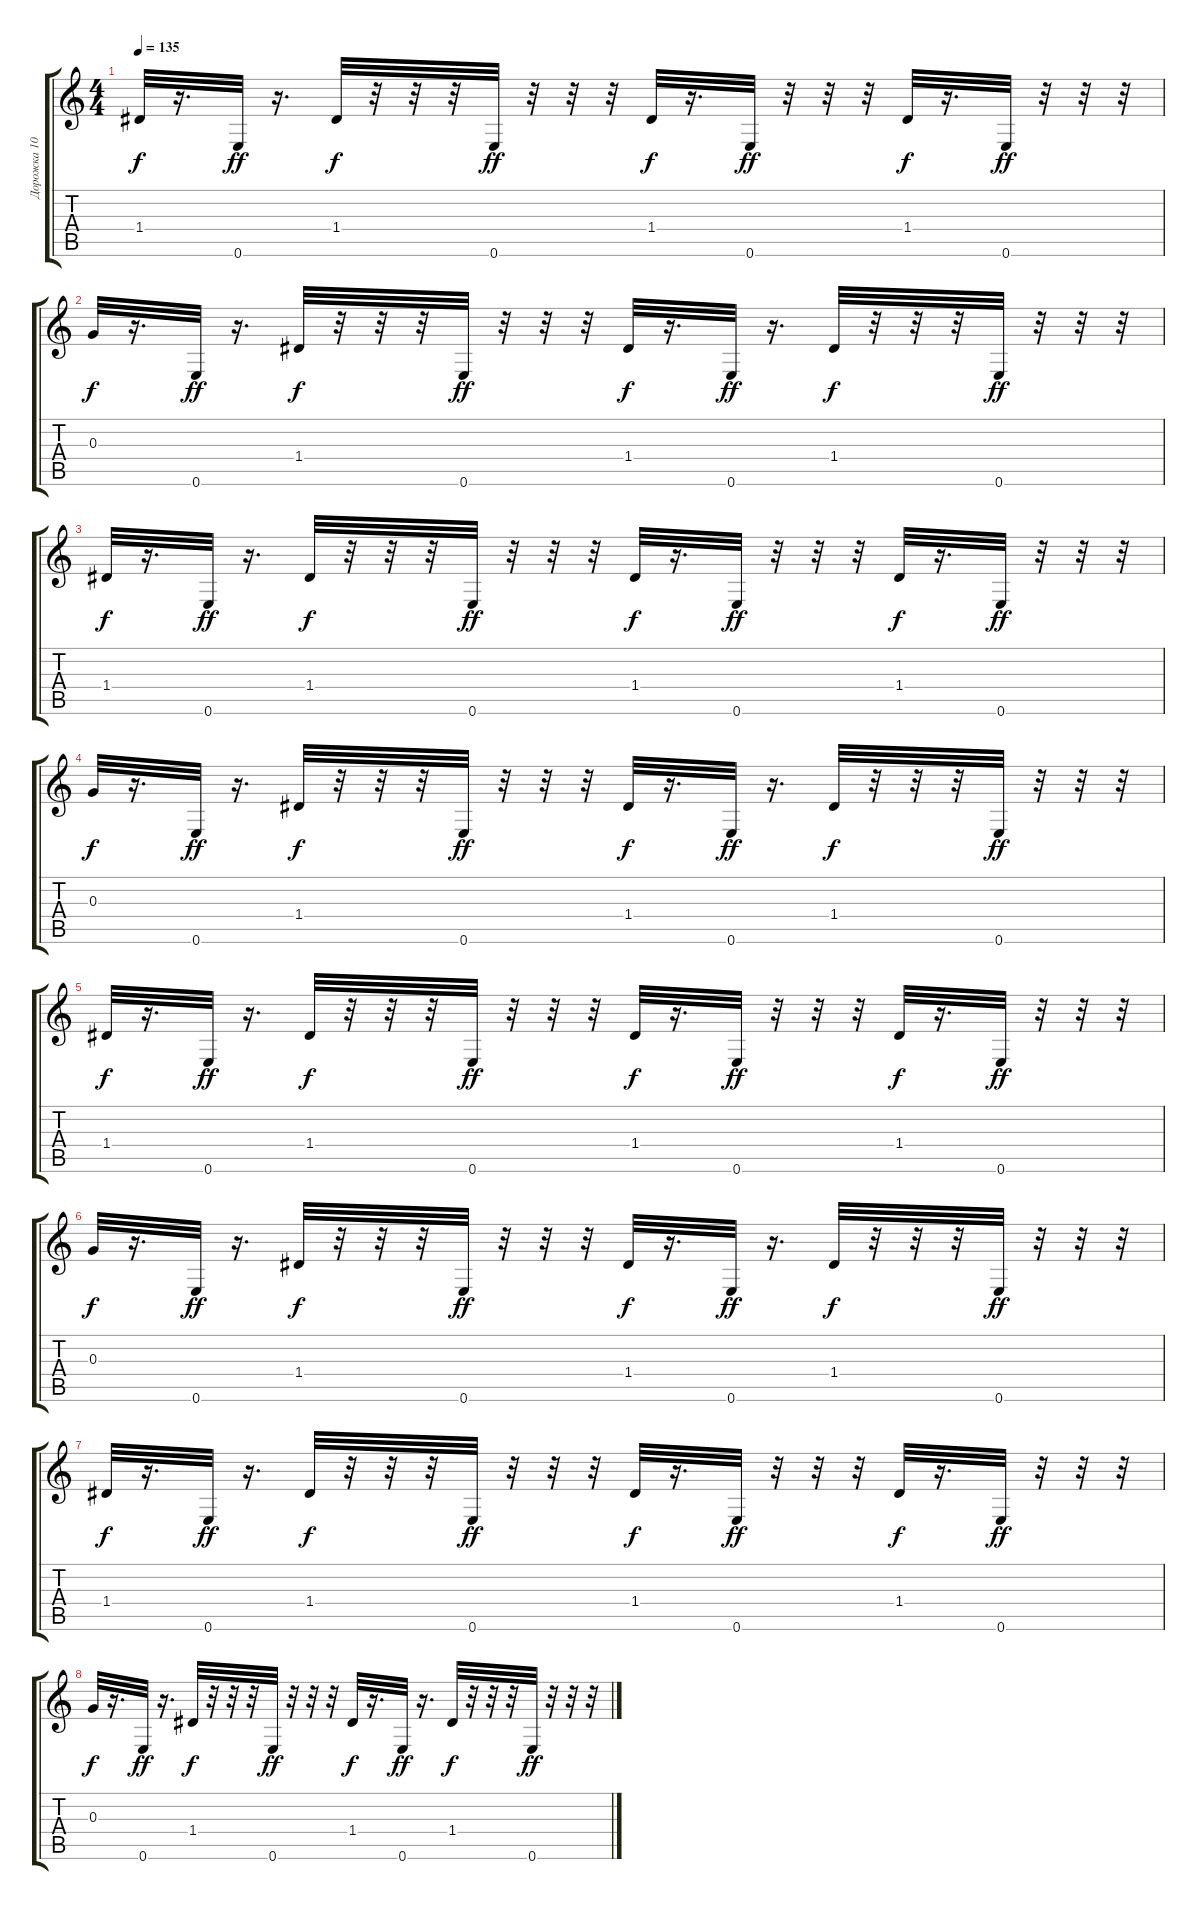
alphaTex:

\track ("Дорожка 10" "Дорожка 10") {instrument acousticguitarnylon}
\staff {score tabs}
\tuning (E4 B3 G3 D3 A2 E2) {hide}
\ts (4 4)
\tempo 135
\clef g2
\ks c
1.4.32{dy f} r.16{d} 0.6.32{dy ff} r.16{d} 1.4.32{dy f} r.32 r.32 r.32 0.6.32{dy ff} r.32 r.32 r.32 1.4.32{dy f} r.16{d} 0.6.32{dy ff} r.32 r.32 r.32 1.4.32{dy f} r.16{d} 0.6.32{dy ff} r.32 r.32 r.32 |
0.3.32{dy f} r.16{d} 0.6.32{dy ff} r.16{d} 1.4.32{dy f} r.32 r.32 r.32 0.6.32{dy ff} r.32 r.32 r.32 1.4.32{dy f} r.16{d} 0.6.32{dy ff} r.16{d} 1.4.32{dy f} r.32 r.32 r.32 0.6.32{dy ff} r.32 r.32 r.32 |
1.4.32{dy f} r.16{d} 0.6.32{dy ff} r.16{d} 1.4.32{dy f} r.32 r.32 r.32 0.6.32{dy ff} r.32 r.32 r.32 1.4.32{dy f} r.16{d} 0.6.32{dy ff} r.32 r.32 r.32 1.4.32{dy f} r.16{d} 0.6.32{dy ff} r.32 r.32 r.32 |
0.3.32{dy f} r.16{d} 0.6.32{dy ff} r.16{d} 1.4.32{dy f} r.32 r.32 r.32 0.6.32{dy ff} r.32 r.32 r.32 1.4.32{dy f} r.16{d} 0.6.32{dy ff} r.16{d} 1.4.32{dy f} r.32 r.32 r.32 0.6.32{dy ff} r.32 r.32 r.32 |
1.4.32{dy f} r.16{d} 0.6.32{dy ff} r.16{d} 1.4.32{dy f} r.32 r.32 r.32 0.6.32{dy ff} r.32 r.32 r.32 1.4.32{dy f} r.16{d} 0.6.32{dy ff} r.32 r.32 r.32 1.4.32{dy f} r.16{d} 0.6.32{dy ff} r.32 r.32 r.32 |
0.3.32{dy f} r.16{d} 0.6.32{dy ff} r.16{d} 1.4.32{dy f} r.32 r.32 r.32 0.6.32{dy ff} r.32 r.32 r.32 1.4.32{dy f} r.16{d} 0.6.32{dy ff} r.16{d} 1.4.32{dy f} r.32 r.32 r.32 0.6.32{dy ff} r.32 r.32 r.32 |
1.4.32{dy f} r.16{d} 0.6.32{dy ff} r.16{d} 1.4.32{dy f} r.32 r.32 r.32 0.6.32{dy ff} r.32 r.32 r.32 1.4.32{dy f} r.16{d} 0.6.32{dy ff} r.32 r.32 r.32 1.4.32{dy f} r.16{d} 0.6.32{dy ff} r.32 r.32 r.32 |
0.3.32{dy f} r.16{d} 0.6.32{dy ff} r.16{d} 1.4.32{dy f} r.32 r.32 r.32 0.6.32{dy ff} r.32 r.32 r.32 1.4.32{dy f} r.16{d} 0.6.32{dy ff} r.16{d} 1.4.32{dy f} r.32 r.32 r.32 0.6.32{dy ff} r.32 r.32 r.32
